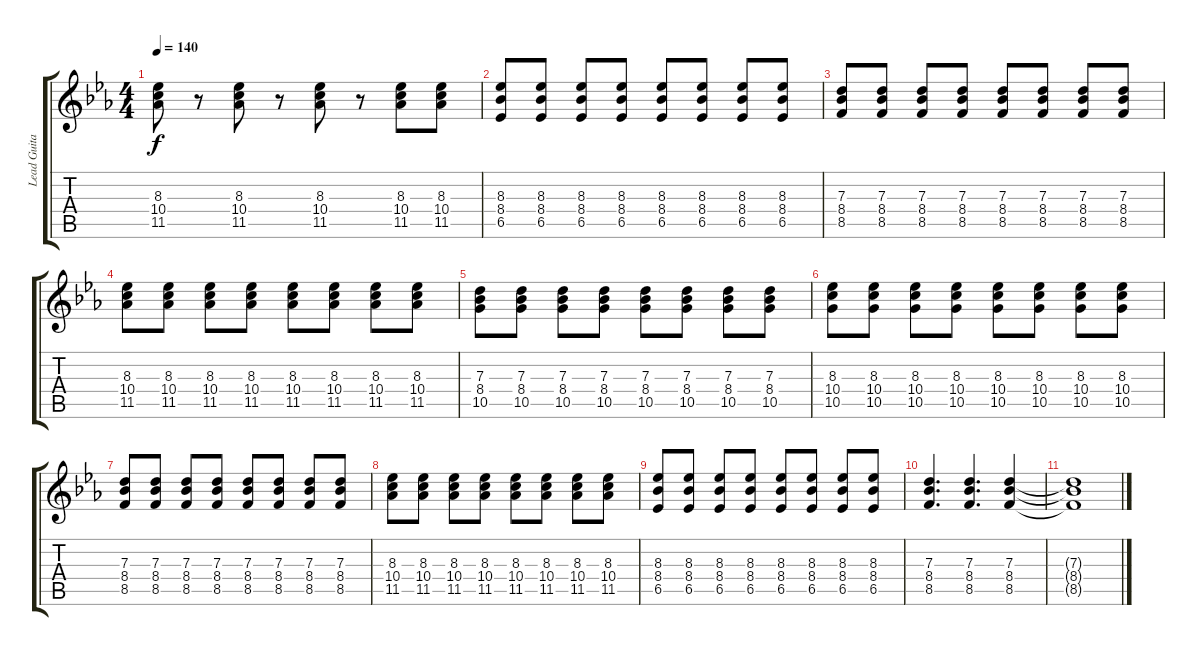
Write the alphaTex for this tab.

\track ("Lead Guitar" "Lead Guita") {instrument distortionguitar}
\staff {score tabs}
\tuning (E4 B3 G3 D3 A2 E2) {hide}
\ts (4 4)
\tempo 140
\clef g2
\ks eb
(8.3 10.4 11.5).8{dy f} r.8 (8.3 10.4 11.5).8 r.8 (8.3 10.4 11.5).8 r.8 (8.3 10.4 11.5).8 (8.3 10.4 11.5).8 |
(8.3 8.4 6.5).8 (8.3 8.4 6.5).8 (8.3 8.4 6.5).8 (8.3 8.4 6.5).8 (8.3 8.4 6.5).8 (8.3 8.4 6.5).8 (8.3 8.4 6.5).8 (8.3 8.4 6.5).8 |
(7.3 8.4 8.5).8 (7.3 8.4 8.5).8 (7.3 8.4 8.5).8 (7.3 8.4 8.5).8 (7.3 8.4 8.5).8 (7.3 8.4 8.5).8 (7.3 8.4 8.5).8 (7.3 8.4 8.5).8 |
(8.3 10.4 11.5).8 (8.3 10.4 11.5).8 (8.3 10.4 11.5).8 (8.3 10.4 11.5).8 (8.3 10.4 11.5).8 (8.3 10.4 11.5).8 (8.3 10.4 11.5).8 (8.3 10.4 11.5).8 |
(7.3 8.4 10.5).8 (7.3 8.4 10.5).8 (7.3 8.4 10.5).8 (7.3 8.4 10.5).8 (7.3 8.4 10.5).8 (7.3 8.4 10.5).8 (7.3 8.4 10.5).8 (7.3 8.4 10.5).8 |
(8.3 10.4 10.5).8 (8.3 10.4 10.5).8 (8.3 10.4 10.5).8 (8.3 10.4 10.5).8 (8.3 10.4 10.5).8 (8.3 10.4 10.5).8 (8.3 10.4 10.5).8 (8.3 10.4 10.5).8 |
(7.3 8.4 8.5).8 (7.3 8.4 8.5).8 (7.3 8.4 8.5).8 (7.3 8.4 8.5).8 (7.3 8.4 8.5).8 (7.3 8.4 8.5).8 (7.3 8.4 8.5).8 (7.3 8.4 8.5).8 |
(8.3 10.4 11.5).8 (8.3 10.4 11.5).8 (8.3 10.4 11.5).8 (8.3 10.4 11.5).8 (8.3 10.4 11.5).8 (8.3 10.4 11.5).8 (8.3 10.4 11.5).8 (8.3 10.4 11.5).8 |
(8.3 8.4 6.5).8 (8.3 8.4 6.5).8 (8.3 8.4 6.5).8 (8.3 8.4 6.5).8 (8.3 8.4 6.5).8 (8.3 8.4 6.5).8 (8.3 8.4 6.5).8 (8.3 8.4 6.5).8 |
(7.3 8.4 8.5).4{d} (7.3 8.4 8.5).4{d} (7.3 8.4 8.5).4 |
(7.3{t} 8.4{t} 8.5{t}).1
